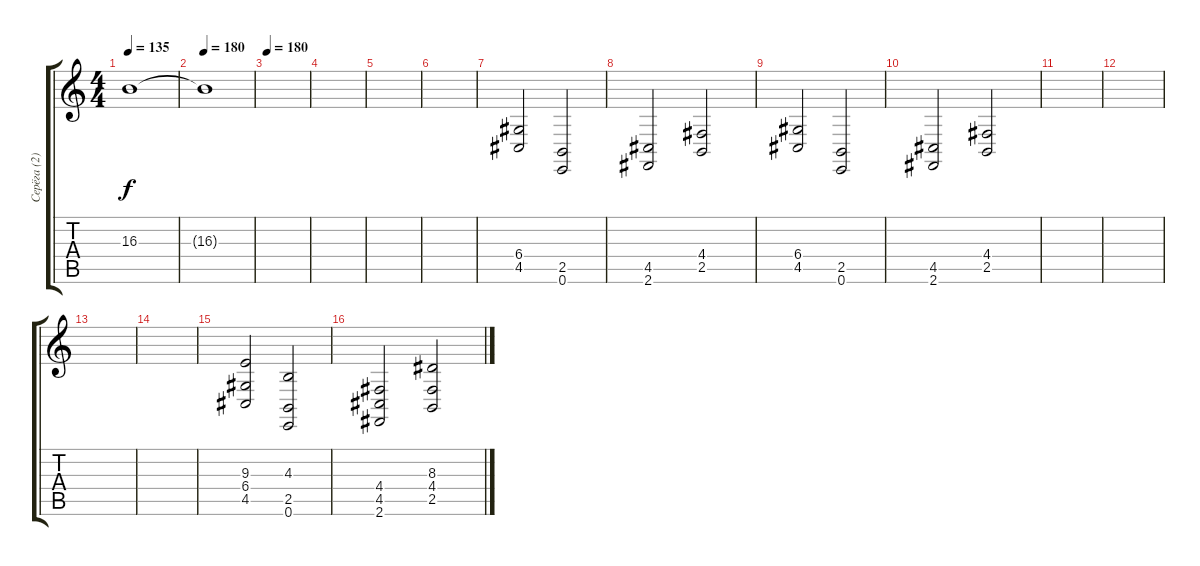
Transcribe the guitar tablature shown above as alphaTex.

\track ("Серёга (2)" "Серёга (2)") {instrument stringensemble1}
\staff {score tabs}
\tuning (E4 B3 G3 D3 A2 E2) {hide}
\ts (4 4)
\tempo 135
\clef g2
\ks c
16.3.1{dy f} |
\tempo 180
16.3{t}.1 |
\tempo 180
|
|
|
|
(6.4 4.5).2 (2.5 0.6).2 |
(4.5 2.6).2 (4.4 2.5).2 |
(6.4 4.5).2 (2.5 0.6).2 |
(4.5 2.6).2 (4.4 2.5).2 |
|
|
|
|
(9.3 6.4 4.5).2 (4.3 2.5 0.6).2 |
(4.4 4.5 2.6).2 (8.3 4.4 2.5).2
